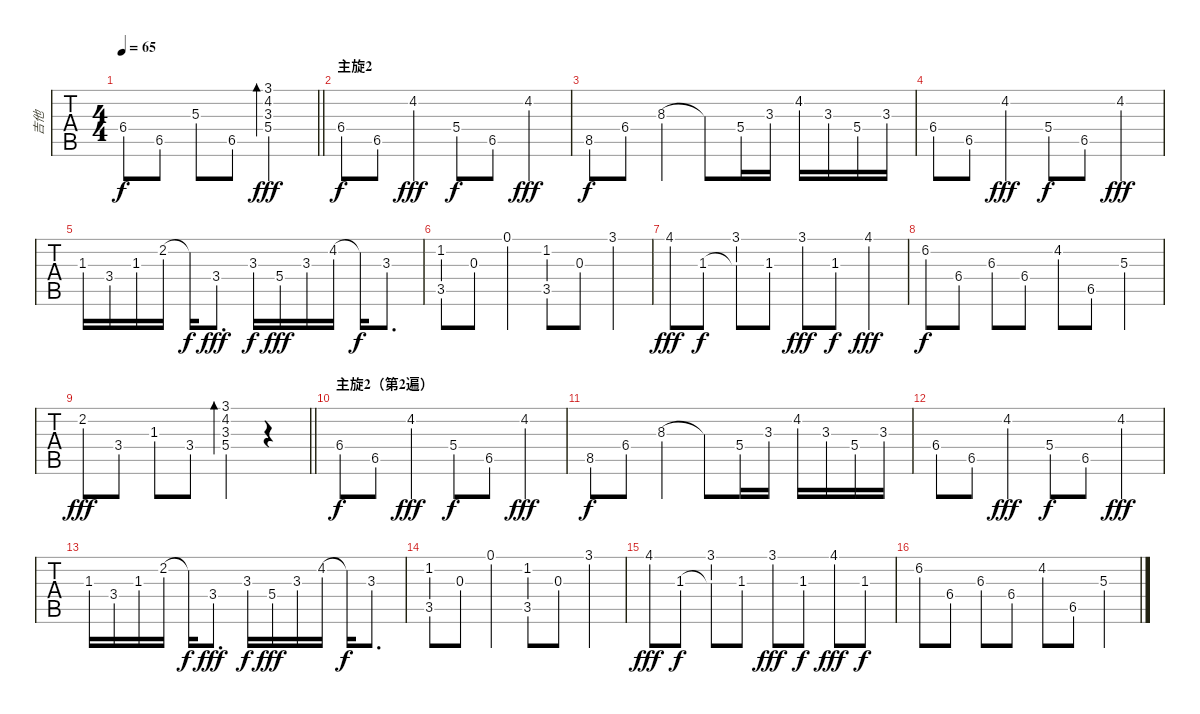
\track ("吉他" "吉他") {instrument electricgrandpiano}
\staff {tabs}
\tuning (E4 B3 G3 D3 A2 E2) {hide}
\ts (4 4)
\tempo 65
\clef g2
\barLineRight lightlight
\ks c
6.4.8{dy f} 6.5.8 5.3.8 6.5.8 (3.1 4.2{hac} 3.3{hac} 5.4{hac}).2{bd 120 dy fff} |
\section ("" "主旋2")
6.4.8{dy f} 6.5.8 4.2{hac}.4{dy fff} 5.4.8{dy f} 6.5.8 4.2{hac}.4{dy fff} |
8.5.8{dy f} 6.4.8 8.3.4 8.3{t}.8 5.4.16 3.3.16 4.2.16 3.3.16 5.4.16 3.3.16 |
6.4.8 6.5.8 4.2{hac}.4{dy fff} 5.4.8{dy f} 6.5.8 4.2{hac}.4{dy fff} |
1.3{hac}.16 3.4{hac}.16 1.3{hac}.16 2.2{hac}.16 2.2{t}.16{dy f} 3.4{hac}.8{d dy fff} 3.3.16{dy f} 5.4{hac}.16{dy fff} 3.3{hac}.16 4.2{hac}.16 4.2{t}.16{dy f} 3.3.8{d} |
(1.2 3.5).8 0.3.8 0.1.4 (1.2 3.5).8 0.3.8 3.1.4 |
4.1{hac}.8{dy fff} 1.3.8{dy f} (3.1 1.3{t}).8 1.3.8 3.1{hac}.8{dy fff} 1.3.8{dy f} 4.1{hac}.4{dy fff} |
6.2.8{dy f} 6.4.8 6.3.8 6.4.8 4.2.8 6.5.8 5.3.4 |
\barLineRight lightlight
2.2{hac}.8{dy fff} 3.4{hac}.8 1.3{hac}.8 3.4{hac}.8 (3.1 4.2{hac} 3.3{hac} 5.4{hac}).4{bd 120} r.4 |
\section ("" "主旋2（第2遍）")
6.4.8{dy f} 6.5.8 4.2{hac}.4{dy fff} 5.4.8{dy f} 6.5.8 4.2{hac}.4{dy fff} |
8.5.8{dy f} 6.4.8 8.3.4 8.3{t}.8 5.4.16 3.3.16 4.2.16 3.3.16 5.4.16 3.3.16 |
6.4.8 6.5.8 4.2{hac}.4{dy fff} 5.4.8{dy f} 6.5.8 4.2{hac}.4{dy fff} |
1.3{hac}.16 3.4{hac}.16 1.3{hac}.16 2.2{hac}.16 2.2{t}.16{dy f} 3.4{hac}.8{d dy fff} 3.3.16{dy f} 5.4{hac}.16{dy fff} 3.3{hac}.16 4.2{hac}.16 4.2{t}.16{dy f} 3.3.8{d} |
(1.2 3.5).8 0.3.8 0.1.4 (1.2 3.5).8 0.3.8 3.1.4 |
4.1{hac}.8{dy fff} 1.3.8{dy f} (3.1 1.3{t}).8 1.3.8 3.1{hac}.8{dy fff} 1.3.8{dy f} 4.1{hac}.8{dy fff} 1.3.8{dy f} |
6.2.8 6.4.8 6.3.8 6.4.8 4.2.8 6.5.8 5.3.4
